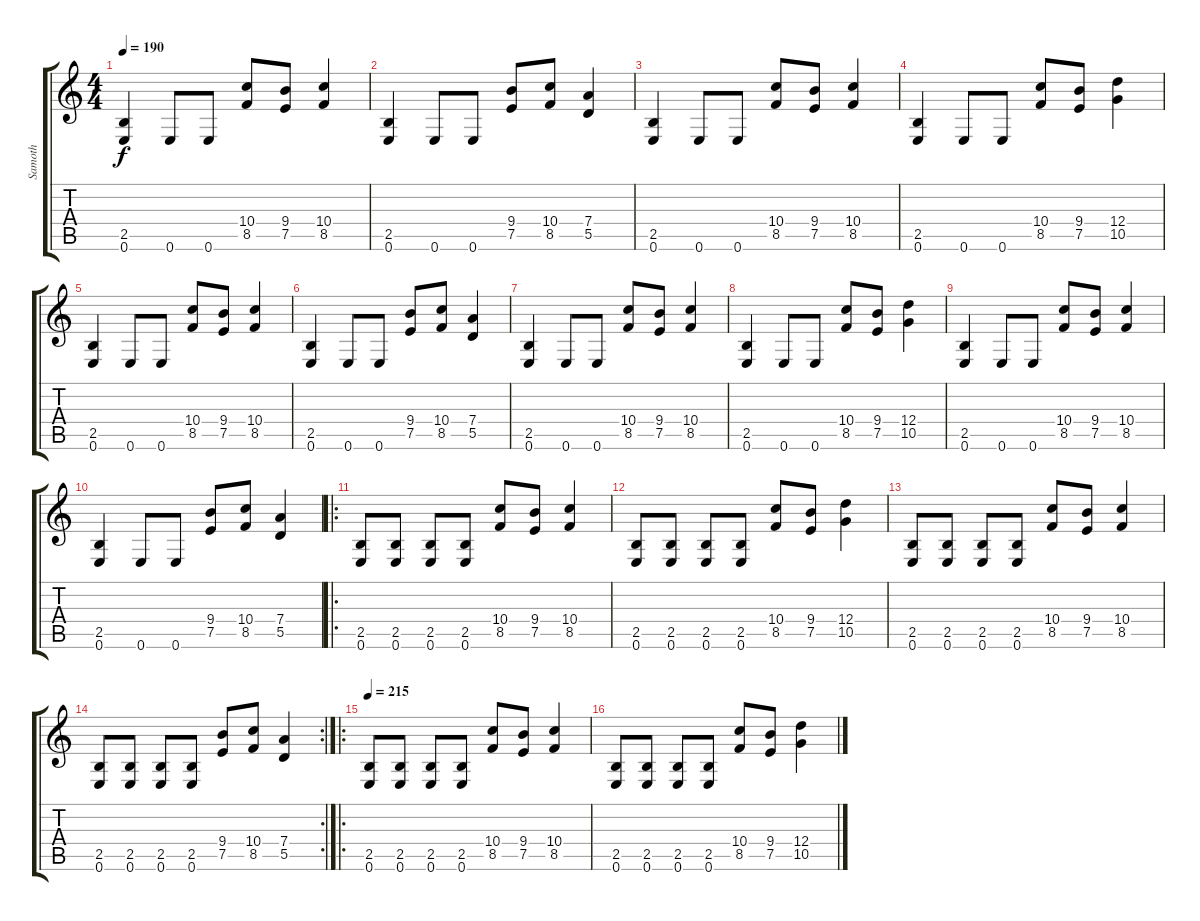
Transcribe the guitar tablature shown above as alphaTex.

\track ("Samoth" "Samoth") {instrument distortionguitar}
\staff {score tabs}
\tuning (E4 B3 G3 D3 A2 E2) {hide}
\ts (4 4)
\tempo 190
\clef g2
\ks c
(2.5 0.6).4{dy f} 0.6.8 0.6.8 (10.4 8.5).8 (9.4 7.5).8 (10.4 8.5).4 |
(2.5 0.6).4 0.6.8 0.6.8 (9.4 7.5).8 (10.4 8.5).8 (7.4 5.5).4 |
(2.5 0.6).4 0.6.8 0.6.8 (10.4 8.5).8 (9.4 7.5).8 (10.4 8.5).4 |
(2.5 0.6).4 0.6.8 0.6.8 (10.4 8.5).8 (9.4 7.5).8 (12.4 10.5).4 |
(2.5 0.6).4 0.6.8 0.6.8 (10.4 8.5).8 (9.4 7.5).8 (10.4 8.5).4 |
(2.5 0.6).4 0.6.8 0.6.8 (9.4 7.5).8 (10.4 8.5).8 (7.4 5.5).4 |
(2.5 0.6).4 0.6.8 0.6.8 (10.4 8.5).8 (9.4 7.5).8 (10.4 8.5).4 |
(2.5 0.6).4 0.6.8 0.6.8 (10.4 8.5).8 (9.4 7.5).8 (12.4 10.5).4 |
(2.5 0.6).4 0.6.8 0.6.8 (10.4 8.5).8 (9.4 7.5).8 (10.4 8.5).4 |
(2.5 0.6).4 0.6.8 0.6.8 (9.4 7.5).8 (10.4 8.5).8 (7.4 5.5).4 |
\ro
(2.5 0.6).8 (2.5 0.6).8 (2.5 0.6).8 (2.5 0.6).8 (10.4 8.5).8 (9.4 7.5).8 (10.4 8.5).4 |
(2.5 0.6).8 (2.5 0.6).8 (2.5 0.6).8 (2.5 0.6).8 (10.4 8.5).8 (9.4 7.5).8 (12.4 10.5).4 |
(2.5 0.6).8 (2.5 0.6).8 (2.5 0.6).8 (2.5 0.6).8 (10.4 8.5).8 (9.4 7.5).8 (10.4 8.5).4 |
\rc 2
(2.5 0.6).8 (2.5 0.6).8 (2.5 0.6).8 (2.5 0.6).8 (9.4 7.5).8 (10.4 8.5).8 (7.4 5.5).4 |
\ro
\tempo 215
(2.5 0.6).8 (2.5 0.6).8 (2.5 0.6).8 (2.5 0.6).8 (10.4 8.5).8 (9.4 7.5).8 (10.4 8.5).4 |
(2.5 0.6).8 (2.5 0.6).8 (2.5 0.6).8 (2.5 0.6).8 (10.4 8.5).8 (9.4 7.5).8 (12.4 10.5).4
